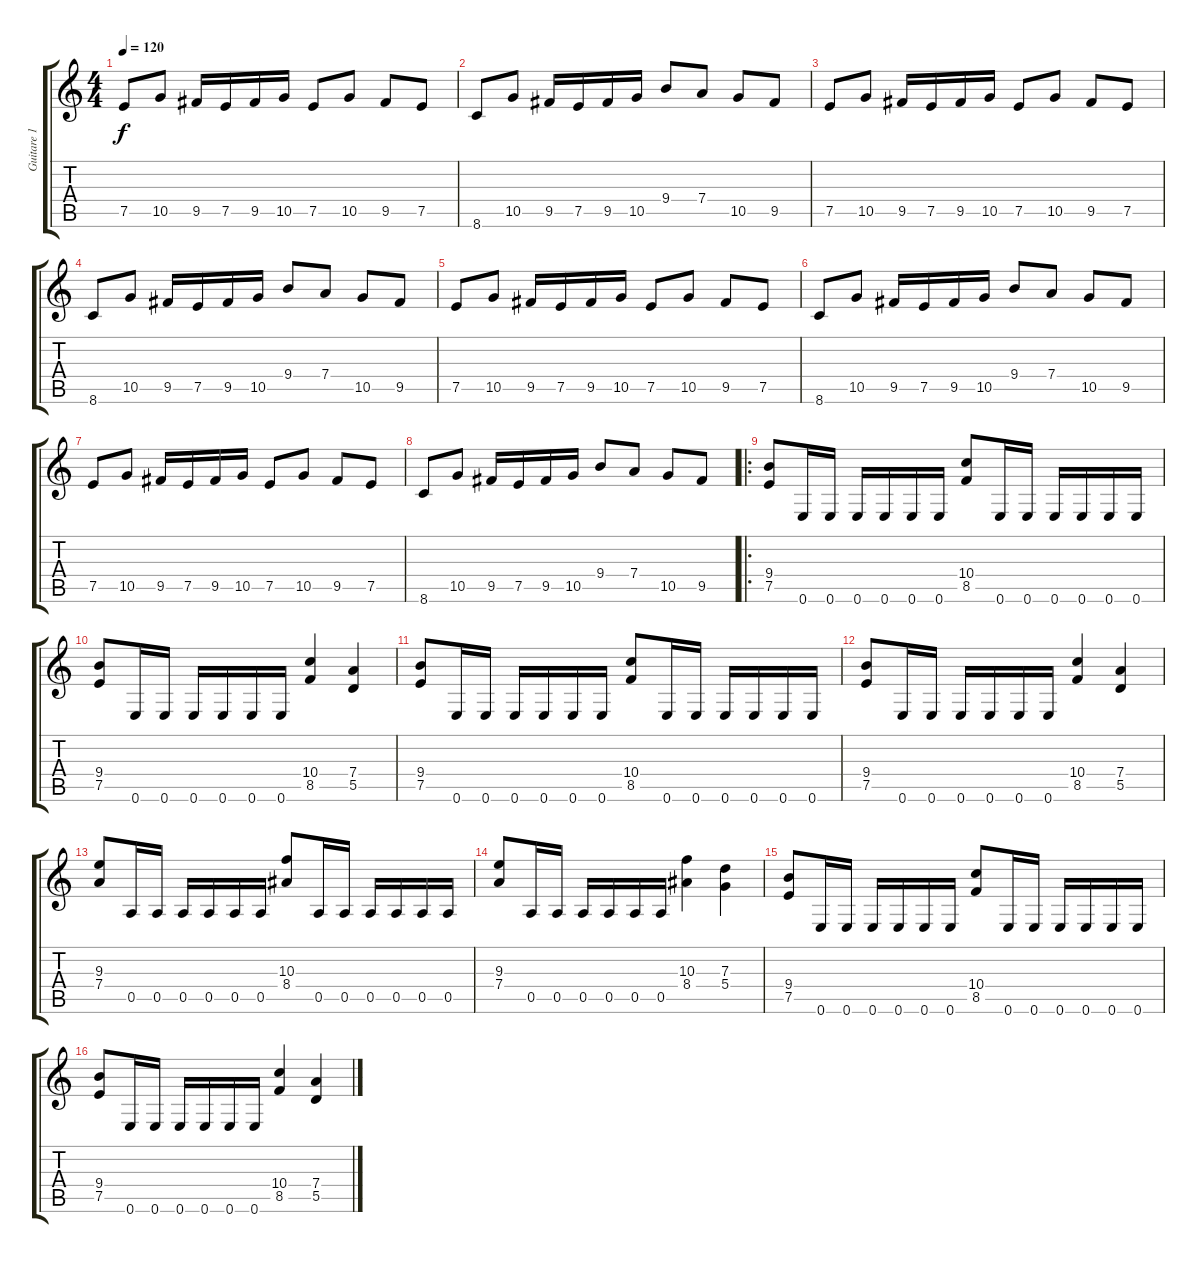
\track ("Guitare 1" "Guitare 1") {instrument distortionguitar}
\staff {score tabs}
\tuning (E4 B3 G3 D3 A2 E2) {hide}
\ts (4 4)
\tempo 120
\clef g2
\ks c
7.5.8{dy f instrument distortionguitar} 10.5.8 9.5.16 7.5.16 9.5.16 10.5.16 7.5.8 10.5.8 9.5.8 7.5.8 |
8.6.8 10.5.8 9.5.16 7.5.16 9.5.16 10.5.16 9.4.8 7.4.8 10.5.8 9.5.8 |
7.5.8 10.5.8 9.5.16 7.5.16 9.5.16 10.5.16 7.5.8 10.5.8 9.5.8 7.5.8 |
8.6.8 10.5.8 9.5.16 7.5.16 9.5.16 10.5.16 9.4.8 7.4.8 10.5.8 9.5.8 |
7.5.8 10.5.8 9.5.16 7.5.16 9.5.16 10.5.16 7.5.8 10.5.8 9.5.8 7.5.8 |
8.6.8 10.5.8 9.5.16 7.5.16 9.5.16 10.5.16 9.4.8 7.4.8 10.5.8 9.5.8 |
7.5.8 10.5.8 9.5.16 7.5.16 9.5.16 10.5.16 7.5.8 10.5.8 9.5.8 7.5.8 |
8.6.8 10.5.8 9.5.16 7.5.16 9.5.16 10.5.16 9.4.8 7.4.8 10.5.8 9.5.8 |
\ro
(9.4 7.5).8 0.6.16 0.6.16 0.6.16 0.6.16 0.6.16 0.6.16 (10.4 8.5).8 0.6.16 0.6.16 0.6.16 0.6.16 0.6.16 0.6.16 |
(9.4 7.5).8 0.6.16 0.6.16 0.6.16 0.6.16 0.6.16 0.6.16 (10.4 8.5).4 (7.4 5.5).4 |
(9.4 7.5).8 0.6.16 0.6.16 0.6.16 0.6.16 0.6.16 0.6.16 (10.4 8.5).8 0.6.16 0.6.16 0.6.16 0.6.16 0.6.16 0.6.16 |
(9.4 7.5).8 0.6.16 0.6.16 0.6.16 0.6.16 0.6.16 0.6.16 (10.4 8.5).4 (7.4 5.5).4 |
(9.3 7.4).8 0.5.16 0.5.16 0.5.16 0.5.16 0.5.16 0.5.16 (10.3 8.4).8 0.5.16 0.5.16 0.5.16 0.5.16 0.5.16 0.5.16 |
(9.3 7.4).8 0.5.16 0.5.16 0.5.16 0.5.16 0.5.16 0.5.16 (10.3 8.4).4 (7.3 5.4).4 |
(9.4 7.5).8 0.6.16 0.6.16 0.6.16 0.6.16 0.6.16 0.6.16 (10.4 8.5).8 0.6.16 0.6.16 0.6.16 0.6.16 0.6.16 0.6.16 |
(9.4 7.5).8 0.6.16 0.6.16 0.6.16 0.6.16 0.6.16 0.6.16 (10.4 8.5).4 (7.4 5.5).4
